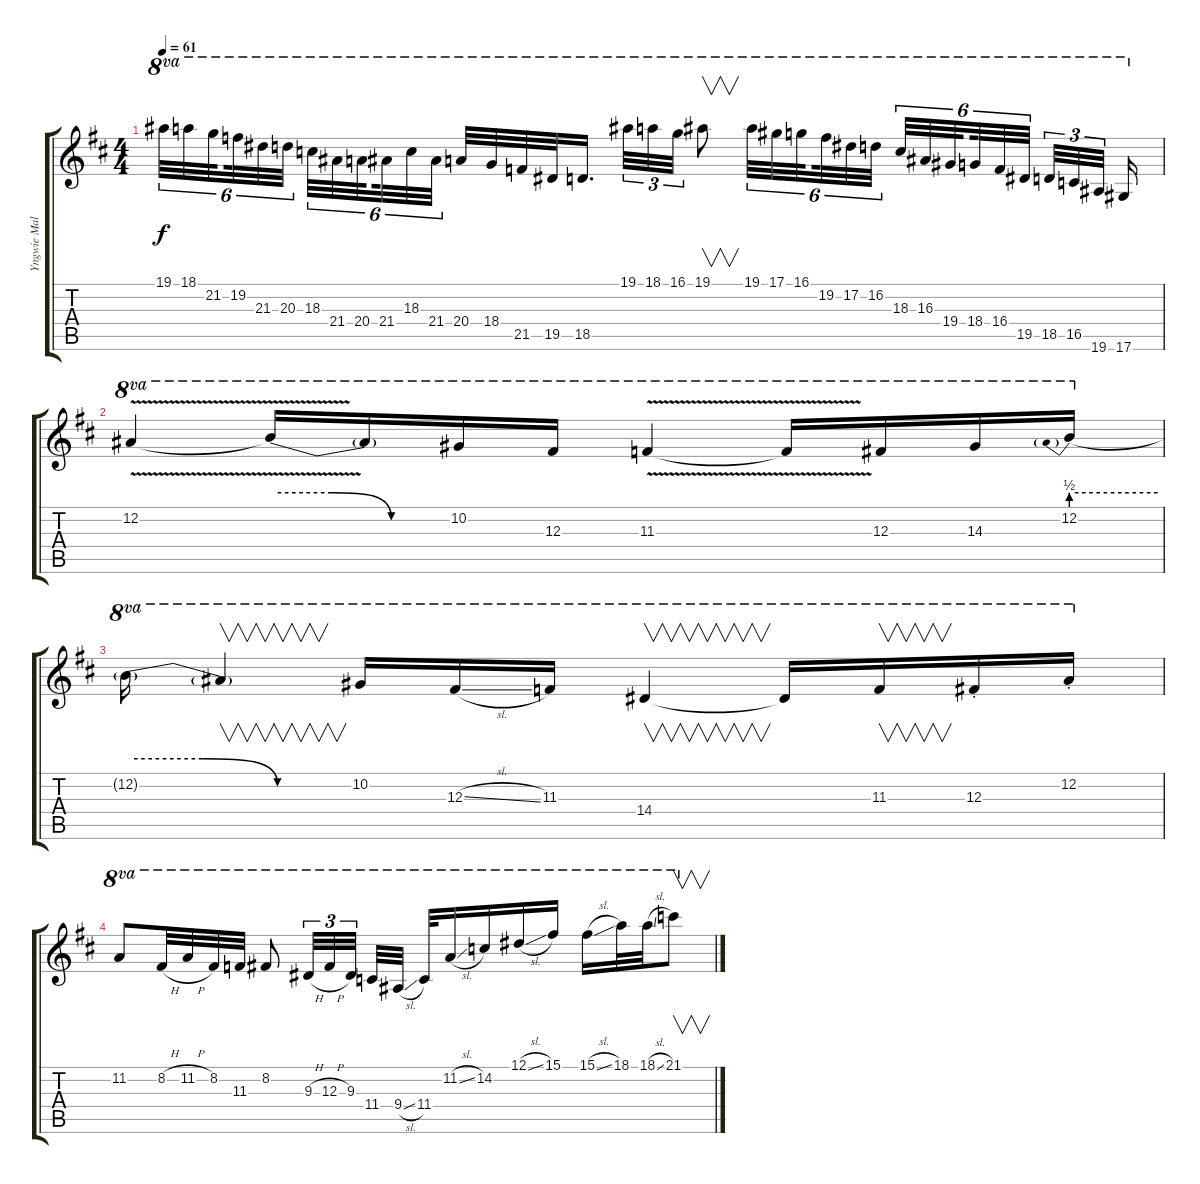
\track ("Yngwie Malmsteen" "Yngwie Mal") {instrument distortionguitar}
\staff {score tabs}
\tuning (Eb4 Bb3 Gb3 Db3 Ab2 Eb2) {hide}
\ts (4 4)
\tempo 61
\clef g2
\ks d
19.1.32{tu (6 4) ot 8va dy f} 18.1.32{tu (6 4) ot 8va} 21.2.32{tu (6 4) ot 8va beam splitsecondary} 19.2.32{tu (6 4) ot 8va} 21.3.32{tu (6 4) ot 8va} 20.3.32{tu (6 4) ot 8va beam splitsecondary} 18.3.32{tu (6 4) ot 8va} 21.4.32{tu (6 4) ot 8va} 20.4.32{tu (6 4) ot 8va beam splitsecondary} 21.4.32{tu (6 4) ot 8va} 18.3.32{tu (6 4) ot 8va} 21.4.32{tu (6 4) ot 8va} 20.4.32{ot 8va} 18.4.32{ot 8va} 21.5.32{ot 8va} 19.5.32{ot 8va} 18.5.16{d ot 8va beam splitsecondary} 19.1.32{tu (3 2) ot 8va} 18.1.32{tu (3 2) ot 8va} 16.1.32{tu (3 2) ot 8va} 19.1.8{v ot 8va} 19.1.32{tu (6 4) ot 8va} 17.1.32{tu (6 4) ot 8va} 16.1.32{tu (6 4) ot 8va beam splitsecondary} 19.2.32{tu (6 4) ot 8va} 17.2.32{tu (6 4) ot 8va} 16.2.32{tu (6 4) ot 8va beam splitsecondary} 18.3.32{tu (6 4) ot 8va} 16.3.32{tu (6 4) ot 8va} 19.4.32{tu (6 4) ot 8va beam splitsecondary} 18.4.32{tu (6 4) ot 8va} 16.4.32{tu (6 4) ot 8va} 19.5.32{tu (6 4) ot 8va beam splitsecondary} 18.5.32{tu (3 2) ot 8va} 16.5.32{tu (3 2) ot 8va} 19.6.32{tu (3 2) ot 8va beam splitsecondary} 17.6.16{ot 8va} |
12.2{v}.4{ot 8va} 12.2{be (custom 0 2 20 2 40 0 60 0) t}.16{ot 8va} 12.2{t}.16{ot 8va} 10.2.16{ot 8va} 12.3.16{ot 8va} 11.3{v}.4{ot 8va} 11.3{t}.16{ot 8va} 12.3.16{ot 8va} 14.3.16{ot 8va} 12.2{be (prebend 0 2 60 2)}.16{ot 8va} |
12.2{be (custom 0 2 20 2 40 0 60 0) t}.16{ot 8va} 12.2{t}.4{v ot 8va} 10.2.16{ot 8va} 12.3{sl}.16{ot 8va} 11.3.16{ot 8va} 14.4.4{v ot 8va} 14.4{t}.16{ot 8va} 11.3.16{v ot 8va} 12.3{st}.16{ot 8va} 12.2{st}.16{ot 8va} |
11.2.8{ot 8va} 8.2{h}.32{ot 8va} 11.2{h}.32{ot 8va} 8.2.32{ot 8va} 11.3.32{ot 8va} 8.2.8{ot 8va} 9.3{h}.32{tu (3 2) ot 8va} 12.3{h}.32{tu (3 2) ot 8va} 9.3.32{tu (3 2) ot 8va beam splitsecondary} 11.4.32{ot 8va} 9.4{sl}.32{ot 8va} 11.4.32{ot 8va} 11.2{sl}.16{ot 8va} 14.2.16{ot 8va} 12.1{sl}.16{ot 8va} 15.1.16{ot 8va} 15.1{sl}.16{ot 8va} 18.1.32{ot 8va} 18.1{sl}.32{ot 8va} 21.1.8{v ot 8va}
